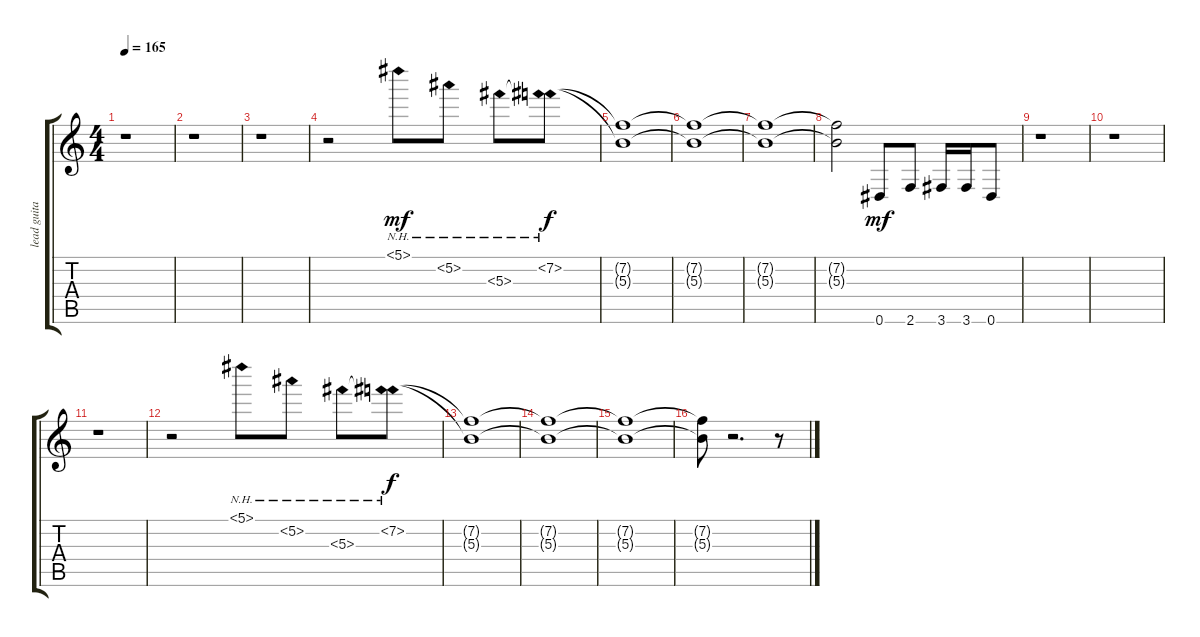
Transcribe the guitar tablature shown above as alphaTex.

\track ("lead guitar " "lead guita") {instrument overdrivenguitar}
\staff {score tabs}
\tuning (Eb4 Bb3 Gb3 Db3 Ab2 Eb2) {hide}
\ts (4 4)
\tempo 165
\clef g2
\ks c
r.1{dy mf} |
r.1 |
r.1 |
r.2 5.1{nh}.8 5.2{nh}.8 5.3{nh}.8 (7.2{nh} 5.3{nh t}).8{dy f} |
(7.2{t} 5.3{t}).1 |
(7.2{t} 5.3{t}).1 |
(7.2{t} 5.3{t}).1 |
(7.2{t} 5.3{t}).2 0.6.8{dy mf} 2.6.8 3.6.16 3.6.16 0.6.8 |
r.1 |
r.1 |
r.1 |
r.2 5.1{nh}.8 5.2{nh}.8 5.3{nh}.8 (7.2{nh} 5.3{nh t}).8{dy f} |
(7.2{t} 5.3{t}).1 |
(7.2{t} 5.3{t}).1 |
(7.2{t} 5.3{t}).1 |
(7.2{t} 5.3{t}).8 r.2{d} r.8
